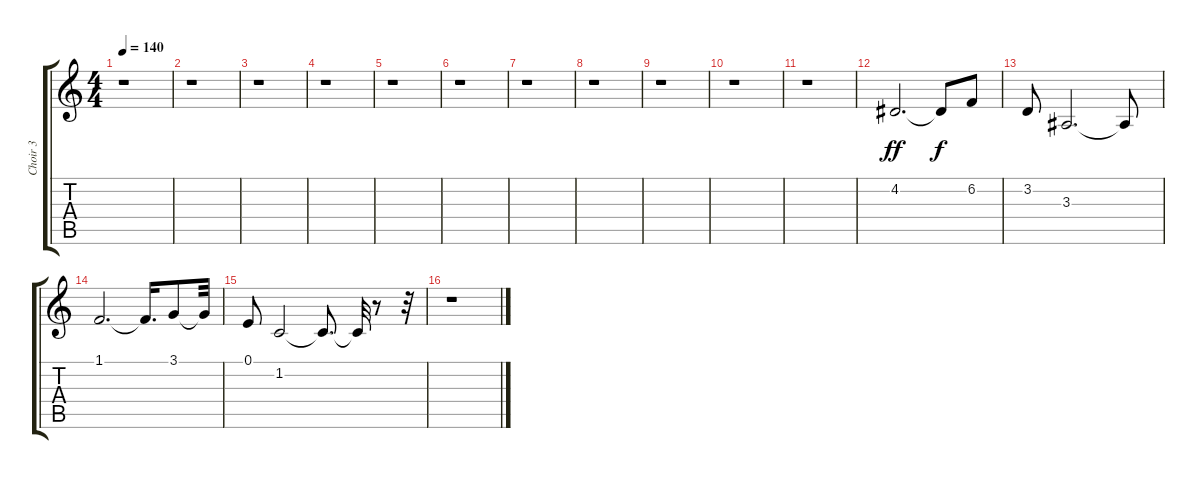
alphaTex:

\track ("Choir 3" "Choir 3") {instrument voiceoohs}
\staff {score tabs}
\tuning (E4 B3 G3 D3 A2 E2) {hide}
\ts (4 4)
\tempo 140
\clef g2
\ks c
r.1{dy f} |
r.1 |
r.1 |
r.1 |
r.1 |
r.1 |
r.1 |
r.1 |
r.1 |
r.1 |
r.1 |
4.2.2{d dy ff} 4.2{t}.8{dy f} 6.2.8 |
3.2.8 3.3.2{d} 3.3{t}.8 |
1.1.2{d} 1.1{t}.16{d} 3.1.8 3.1{t}.32 |
0.1.8 1.2.2 1.2{t}.8{d} 1.2{t}.32 r.8 r.32 |
r.1
